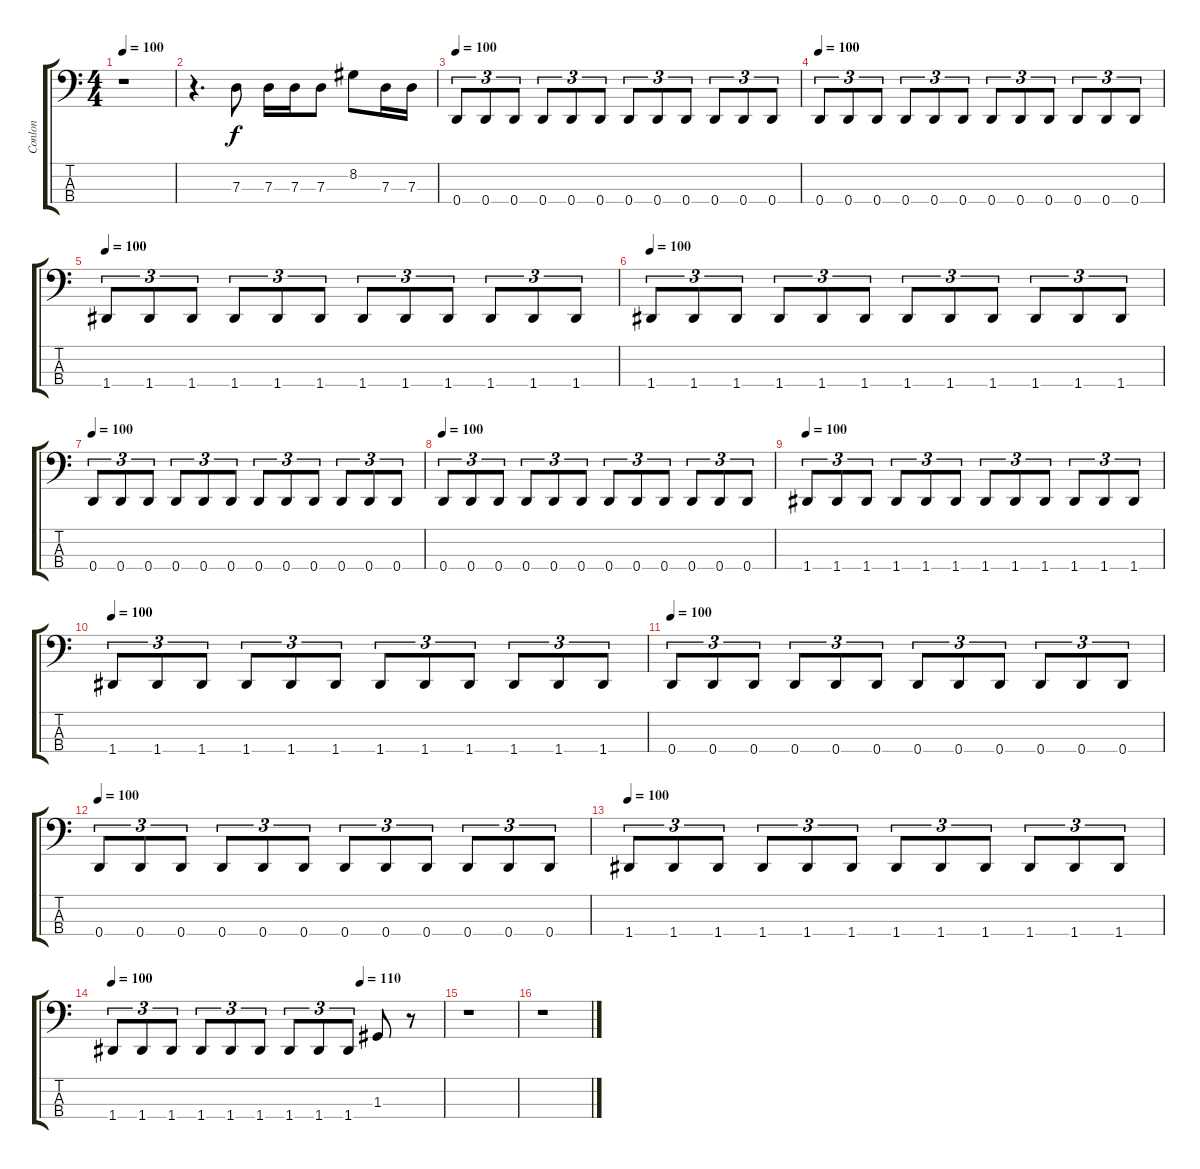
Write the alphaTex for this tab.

\track ("Conlon" "Conlon") {instrument electricbassfinger}
\staff {score tabs}
\tuning (F2 C2 G1 D1) {hide}
\ts (4 4)
\tempo 100
\clef f4
\ks c
r.1{dy f} |
r.4{d} 7.3.8 7.3.16 7.3.16 7.3.8 8.2.8 7.3.16 7.3.16 |
\tempo 100
0.4.8{tu (3 2)} 0.4.8{tu (3 2)} 0.4.8{tu (3 2)} 0.4.8{tu (3 2)} 0.4.8{tu (3 2)} 0.4.8{tu (3 2)} 0.4.8{tu (3 2)} 0.4.8{tu (3 2)} 0.4.8{tu (3 2)} 0.4.8{tu (3 2)} 0.4.8{tu (3 2)} 0.4.8{tu (3 2)} |
\tempo 100
0.4.8{tu (3 2)} 0.4.8{tu (3 2)} 0.4.8{tu (3 2)} 0.4.8{tu (3 2)} 0.4.8{tu (3 2)} 0.4.8{tu (3 2)} 0.4.8{tu (3 2)} 0.4.8{tu (3 2)} 0.4.8{tu (3 2)} 0.4.8{tu (3 2)} 0.4.8{tu (3 2)} 0.4.8{tu (3 2)} |
\tempo 100
1.4.8{tu (3 2)} 1.4.8{tu (3 2)} 1.4.8{tu (3 2)} 1.4.8{tu (3 2)} 1.4.8{tu (3 2)} 1.4.8{tu (3 2)} 1.4.8{tu (3 2)} 1.4.8{tu (3 2)} 1.4.8{tu (3 2)} 1.4.8{tu (3 2)} 1.4.8{tu (3 2)} 1.4.8{tu (3 2)} |
\tempo 100
1.4.8{tu (3 2)} 1.4.8{tu (3 2)} 1.4.8{tu (3 2)} 1.4.8{tu (3 2)} 1.4.8{tu (3 2)} 1.4.8{tu (3 2)} 1.4.8{tu (3 2)} 1.4.8{tu (3 2)} 1.4.8{tu (3 2)} 1.4.8{tu (3 2)} 1.4.8{tu (3 2)} 1.4.8{tu (3 2)} |
\tempo 100
0.4.8{tu (3 2)} 0.4.8{tu (3 2)} 0.4.8{tu (3 2)} 0.4.8{tu (3 2)} 0.4.8{tu (3 2)} 0.4.8{tu (3 2)} 0.4.8{tu (3 2)} 0.4.8{tu (3 2)} 0.4.8{tu (3 2)} 0.4.8{tu (3 2)} 0.4.8{tu (3 2)} 0.4.8{tu (3 2)} |
\tempo 100
0.4.8{tu (3 2)} 0.4.8{tu (3 2)} 0.4.8{tu (3 2)} 0.4.8{tu (3 2)} 0.4.8{tu (3 2)} 0.4.8{tu (3 2)} 0.4.8{tu (3 2)} 0.4.8{tu (3 2)} 0.4.8{tu (3 2)} 0.4.8{tu (3 2)} 0.4.8{tu (3 2)} 0.4.8{tu (3 2)} |
\tempo 100
1.4.8{tu (3 2)} 1.4.8{tu (3 2)} 1.4.8{tu (3 2)} 1.4.8{tu (3 2)} 1.4.8{tu (3 2)} 1.4.8{tu (3 2)} 1.4.8{tu (3 2)} 1.4.8{tu (3 2)} 1.4.8{tu (3 2)} 1.4.8{tu (3 2)} 1.4.8{tu (3 2)} 1.4.8{tu (3 2)} |
\tempo 100
1.4.8{tu (3 2)} 1.4.8{tu (3 2)} 1.4.8{tu (3 2)} 1.4.8{tu (3 2)} 1.4.8{tu (3 2)} 1.4.8{tu (3 2)} 1.4.8{tu (3 2)} 1.4.8{tu (3 2)} 1.4.8{tu (3 2)} 1.4.8{tu (3 2)} 1.4.8{tu (3 2)} 1.4.8{tu (3 2)} |
\tempo 100
0.4.8{tu (3 2)} 0.4.8{tu (3 2)} 0.4.8{tu (3 2)} 0.4.8{tu (3 2)} 0.4.8{tu (3 2)} 0.4.8{tu (3 2)} 0.4.8{tu (3 2)} 0.4.8{tu (3 2)} 0.4.8{tu (3 2)} 0.4.8{tu (3 2)} 0.4.8{tu (3 2)} 0.4.8{tu (3 2)} |
\tempo 100
0.4.8{tu (3 2)} 0.4.8{tu (3 2)} 0.4.8{tu (3 2)} 0.4.8{tu (3 2)} 0.4.8{tu (3 2)} 0.4.8{tu (3 2)} 0.4.8{tu (3 2)} 0.4.8{tu (3 2)} 0.4.8{tu (3 2)} 0.4.8{tu (3 2)} 0.4.8{tu (3 2)} 0.4.8{tu (3 2)} |
\tempo 100
1.4.8{tu (3 2)} 1.4.8{tu (3 2)} 1.4.8{tu (3 2)} 1.4.8{tu (3 2)} 1.4.8{tu (3 2)} 1.4.8{tu (3 2)} 1.4.8{tu (3 2)} 1.4.8{tu (3 2)} 1.4.8{tu (3 2)} 1.4.8{tu (3 2)} 1.4.8{tu (3 2)} 1.4.8{tu (3 2)} |
\tempo 100
\tempo (110 0.75)
1.4.8{tu (3 2)} 1.4.8{tu (3 2)} 1.4.8{tu (3 2)} 1.4.8{tu (3 2)} 1.4.8{tu (3 2)} 1.4.8{tu (3 2)} 1.4.8{tu (3 2)} 1.4.8{tu (3 2)} 1.4.8{tu (3 2)} 1.3.8 r.8 |
r.1 |
r.1
